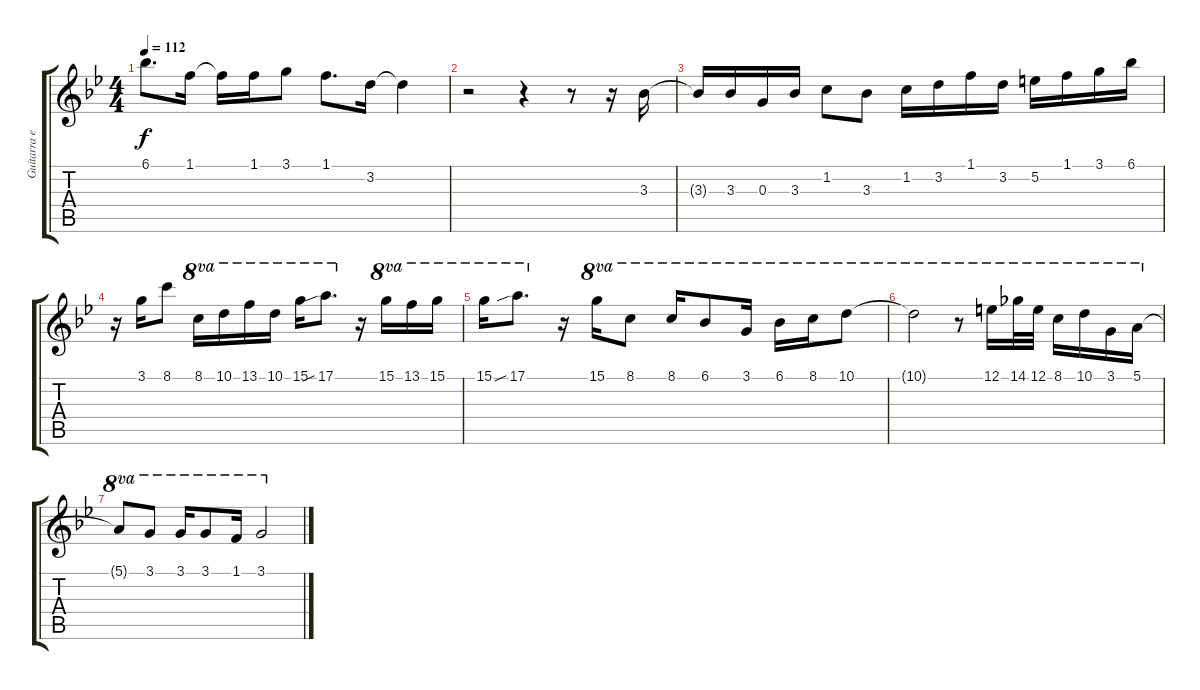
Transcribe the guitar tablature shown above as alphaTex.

\track ("Guitarra eléctrica" "Guitarra e") {instrument electricguitarclean}
\staff {score tabs}
\tuning (E4 B3 G3 D3 A2 E2) {hide}
\ts (4 4)
\tempo 112
\clef g2
\ks bb
6.1.8{d dy f} 1.1.16 1.1{t}.16 1.1.16 3.1.8 1.1.8{d} 3.2.16 3.2{t}.4 |
r.2 r.4 r.8 r.16 3.3.16 |
3.3{t}.16 3.3.16 0.3.16 3.3.16 1.2.8 3.3.8 1.2.16 3.2.16 1.1.16 3.2.16 5.2.16 1.1.16 3.1.16 6.1.16 |
r.16 3.1.16 8.1.8 8.1.16{ot 8va} 10.1.16{ot 8va} 13.1.16{ot 8va} 10.1.16{ot 8va} 15.1.16{ot 8va} 17.1{sib}.8{d ot 8va} r.16 15.1.16{ot 8va} 13.1.16{ot 8va} 15.1.16{ot 8va} |
15.1.16{ot 8va} 17.1{sib}.8{d ot 8va} r.16 15.1.16{ot 8va} 8.1.8{ot 8va} 8.1.16{ot 8va} 6.1.8{ot 8va} 3.1.16{ot 8va} 6.1.16{ot 8va} 8.1.16{ot 8va} 10.1.8{ot 8va} |
10.1{t}.2{ot 8va} r.8{ot 8va} 12.1.16{ot 8va} 14.1.32{ot 8va} 12.1.32{ot 8va} 8.1.16{ot 8va} 10.1.16{ot 8va} 3.1.16{ot 8va} 5.1.16{ot 8va} |
5.1{t}.8{ot 8va} 3.1.8{ot 8va} 3.1.16{ot 8va} 3.1.8{ot 8va} 1.1.16{ot 8va} 3.1.2{ot 8va}
